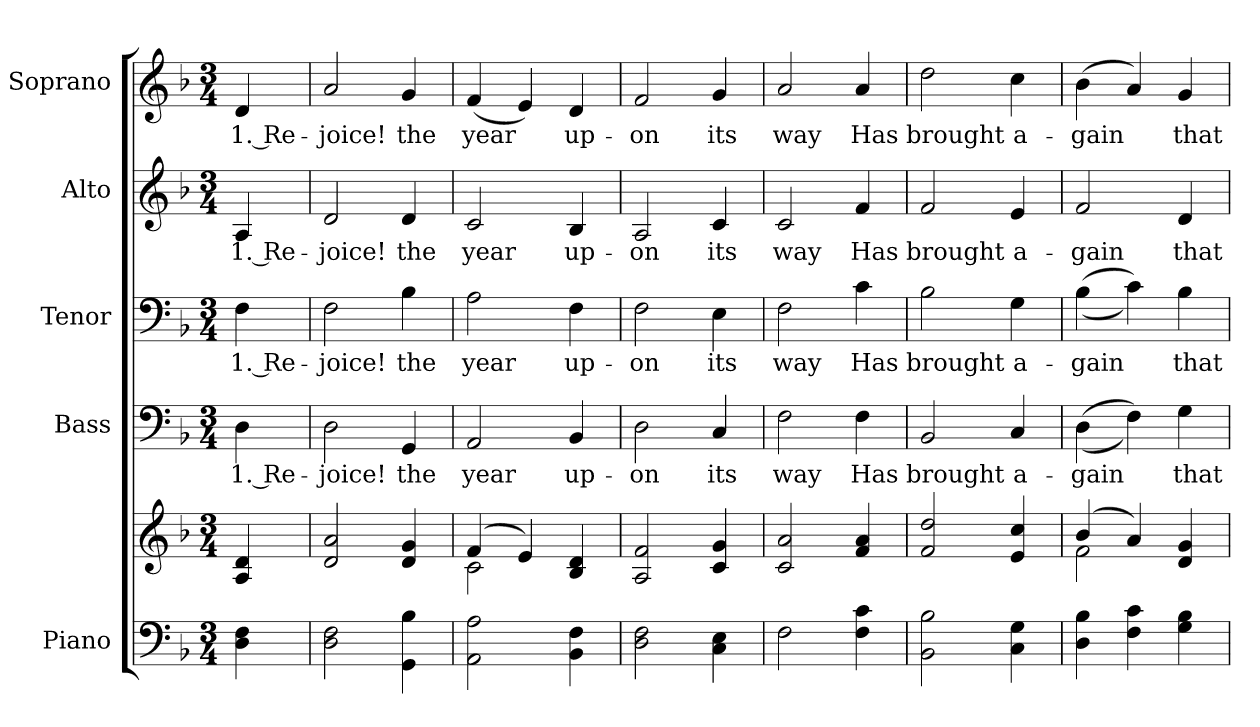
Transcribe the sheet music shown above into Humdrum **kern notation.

**kern	**kern	**kern	**text	**kern	**text	**kern	**text	**kern	**text
*part5	*part5	*part4	*part4	*part3	*part3	*part2	*part2	*part1	*part1
*staff6	*staff5	*staff4	*staff4	*staff3	*staff3	*staff2	*staff2	*staff1	*staff1
*I"Piano	*	*I"Bass	*	*I"Tenor	*	*I"Alto	*	*I"Soprano	*
*I'Pno.	*	*I'B.	*	*I'T.	*	*I'A.	*	*I'S.	*
!!LO:PB:g=z
*clefF4	*clefG2	*clefF4	*	*clefF4	*	*clefG2	*	*clefG2	*
*k[b-]	*k[b-]	*k[b-]	*	*k[b-]	*	*k[b-]	*	*k[b-]	*
*F:	*F:	*F:	*	*F:	*	*F:	*	*F:	*
*M3/4	*M3/4	*M3/4	*	*M3/4	*	*M3/4	*	*M3/4	*
*MM165	*MM165	*MM165	*	*MM165	*	*MM165	*	*MM165	*
=1	=1	=1	=1	=1	=1	=1	=1	=1	=1
!	!	!	!LO:LY:b:color=#000000	!	!	!	!	!	!
!	!	!	!	!	!LO:LY:b:color=#000000	!	!	!	!
!	!	!	!	!	!	!	!LO:LY:b:color=#000000	!	!
!	!	!	!	!	!	!	!	!	!LO:LY:b:color=#000000
4Di\ 4Fi	4Ai/ 4di	4Di\	1. Re-	4Fi\	1. Re-	4Ai/	1. Re-	4di/	1. Re-
=2	=2	=2	=2	=2	=2	=2	=2	=2	=2
!	!	!	!LO:LY:b:color=#000000	!	!	!	!	!	!
!	!	!	!	!	!LO:LY:b:color=#000000	!	!	!	!
!	!	!	!	!	!	!	!LO:LY:b:color=#000000	!	!
!	!	!	!	!	!	!	!	!	!LO:LY:b:color=#000000
2Di\ 2Fi	2di/ 2ai	2Di\	-joice!	2Fi\	-joice!	2di/	-joice!	2ai/	-joice!
!	!	!	!LO:LY:b:color=#000000	!	!	!	!	!	!
!	!	!	!	!	!LO:LY:b:color=#000000	!	!	!	!
!	!	!	!	!	!	!	!LO:LY:b:color=#000000	!	!
!	!	!	!	!	!	!	!	!	!LO:LY:b:color=#000000
4GGi\ 4B-i	4di/ 4gi	4GGi/	the	4B-i\	the	4di/	the	4gi/	the
=3	=3	=3	=3	=3	=3	=3	=3	=3	=3
*	*^	*	*	*	*	*	*	*	*
!	!	!	!	!LO:LY:b:color=#000000	!	!	!	!	!	!
!	!	!	!	!	!	!LO:LY:b:color=#000000	!	!	!	!
!	!	!	!	!	!	!	!	!LO:LY:b:color=#000000	!	!
!	!	!	!	!	!	!	!	!	!	!LO:LY:b:color=#000000
2AAi\ 2Ai	(4fi/	2ci\	2AAi/	year	2Ai\	year	2ci/	year	(4fi/	year
.	4ei/)	.	.	.	.	.	.	.	4ei/)	.
!	!	!	!	!LO:LY:b:color=#000000	!	!	!	!	!	!
!	!	!	!	!	!	!LO:LY:b:color=#000000	!	!	!	!
!	!	!	!	!	!	!	!	!LO:LY:b:color=#000000	!	!
!	!	!	!	!	!	!	!	!	!	!LO:LY:b:color=#000000
4BB-i\ 4Fi	4B-i/ 4di	4ryy	4BB-i/	up-	4Fi\	up-	4B-i/	up-	4di/	up-
*	*v	*v	*	*	*	*	*	*	*	*
=4	=4	=4	=4	=4	=4	=4	=4	=4	=4
*	*^	*	*	*	*	*	*	*	*
!	!	!	!	!LO:LY:b:color=#000000	!	!	!	!	!	!
*	*v	*v	*	*	*	*	*	*	*	*
*	*^	*	*	*	*	*	*	*	*
!	!	!	!	!	!	!LO:LY:b:color=#000000	!	!	!	!
*	*v	*v	*	*	*	*	*	*	*	*
*	*^	*	*	*	*	*	*	*	*
!	!	!	!	!	!	!	!	!LO:LY:b:color=#000000	!	!
*	*v	*v	*	*	*	*	*	*	*	*
*	*^	*	*	*	*	*	*	*	*
!	!	!	!	!	!	!	!	!	!	!LO:LY:b:color=#000000
*	*v	*v	*	*	*	*	*	*	*	*
2Di\ 2Fi	2Ai/ 2fi	2Di\	-on	2Fi\	-on	2Ai/	-on	2fi/	-on
!	!	!	!LO:LY:b:color=#000000	!	!	!	!	!	!
!	!	!	!	!	!LO:LY:b:color=#000000	!	!	!	!
!	!	!	!	!	!	!	!LO:LY:b:color=#000000	!	!
!	!	!	!	!	!	!	!	!	!LO:LY:b:color=#000000
4Ci\ 4Ei	4ci/ 4gi	4Ci/	its	4Ei\	its	4ci/	its	4gi/	its
!!LO:PB:g=z
=5	=5	=5	=5	=5	=5	=5	=5	=5	=5
!	!	!	!LO:LY:b:color=#000000	!	!	!	!	!	!
!	!	!	!	!	!LO:LY:b:color=#000000	!	!	!	!
!	!	!	!	!	!	!	!LO:LY:b:color=#000000	!	!
!	!	!	!	!	!	!	!	!	!LO:LY:b:color=#000000
2Fi\	2ci/ 2ai	2Fi\	way	2Fi\	way	2ci/	way	2ai/	way
!	!	!	!LO:LY:b:color=#000000	!	!	!	!	!	!
!	!	!	!	!	!LO:LY:b:color=#000000	!	!	!	!
!	!	!	!	!	!	!	!LO:LY:b:color=#000000	!	!
!	!	!	!	!	!	!	!	!	!LO:LY:b:color=#000000
4Fi\ 4ci	4fi/ 4ai	4Fi\	Has	4ci\	Has	4fi/	Has	4ai/	Has
=6	=6	=6	=6	=6	=6	=6	=6	=6	=6
!	!	!	!LO:LY:b:color=#000000	!	!	!	!	!	!
!	!	!	!	!	!LO:LY:b:color=#000000	!	!	!	!
!	!	!	!	!	!	!	!LO:LY:b:color=#000000	!	!
!	!	!	!	!	!	!	!	!	!LO:LY:b:color=#000000
2BB-i\ 2B-i	2fi/ 2ddi	2BB-i/	brought	2B-i\	brought	2fi/	brought	2ddi\	brought
!	!	!	!LO:LY:b:color=#000000	!	!	!	!	!	!
!	!	!	!	!	!LO:LY:b:color=#000000	!	!	!	!
!	!	!	!	!	!	!	!LO:LY:b:color=#000000	!	!
!	!	!	!	!	!	!	!	!	!LO:LY:b:color=#000000
4Ci\ 4Gi	4ei/ 4cci	4Ci/	a-	4Gi\	a-	4ei/	a-	4cci\	a-
=7	=7	=7	=7	=7	=7	=7	=7	=7	=7
*	*^	*	*	*	*	*	*	*	*
!	!	!	!	!LO:LY:b:color=#000000	!	!	!	!	!	!
!	!	!	!	!	!	!LO:LY:b:color=#000000	!	!	!	!
!	!	!	!	!	!	!	!	!LO:LY:b:color=#000000	!	!
!	!	!	!	!	!	!	!	!	!	!LO:LY:b:color=#000000
4Di\ 4B-i	(4b-i/	2fi\	((4Di\	-gain	((4B-i\	-gain	2fi/	-gain	(4b-i\	-gain
4Fi\ 4ci	4ai/)	.	4Fi\))	.	4ci\))	.	.	.	4ai/)	.
!	!	!	!	!LO:LY:b:color=#000000	!	!	!	!	!	!
!	!	!	!	!	!	!LO:LY:b:color=#000000	!	!	!	!
!	!	!	!	!	!	!	!	!LO:LY:b:color=#000000	!	!
!	!	!	!	!	!	!	!	!	!	!LO:LY:b:color=#000000
4Gi\ 4B-i	4di/ 4gi	4ryy	4Gi\	that	4B-i\	that	4di/	that	4gi/	that
*	*v	*v	*	*	*	*	*	*	*	*
=	=	=	=	=	=	=	=	=	=
*-	*-	*-	*-	*-	*-	*-	*-	*-	*-
